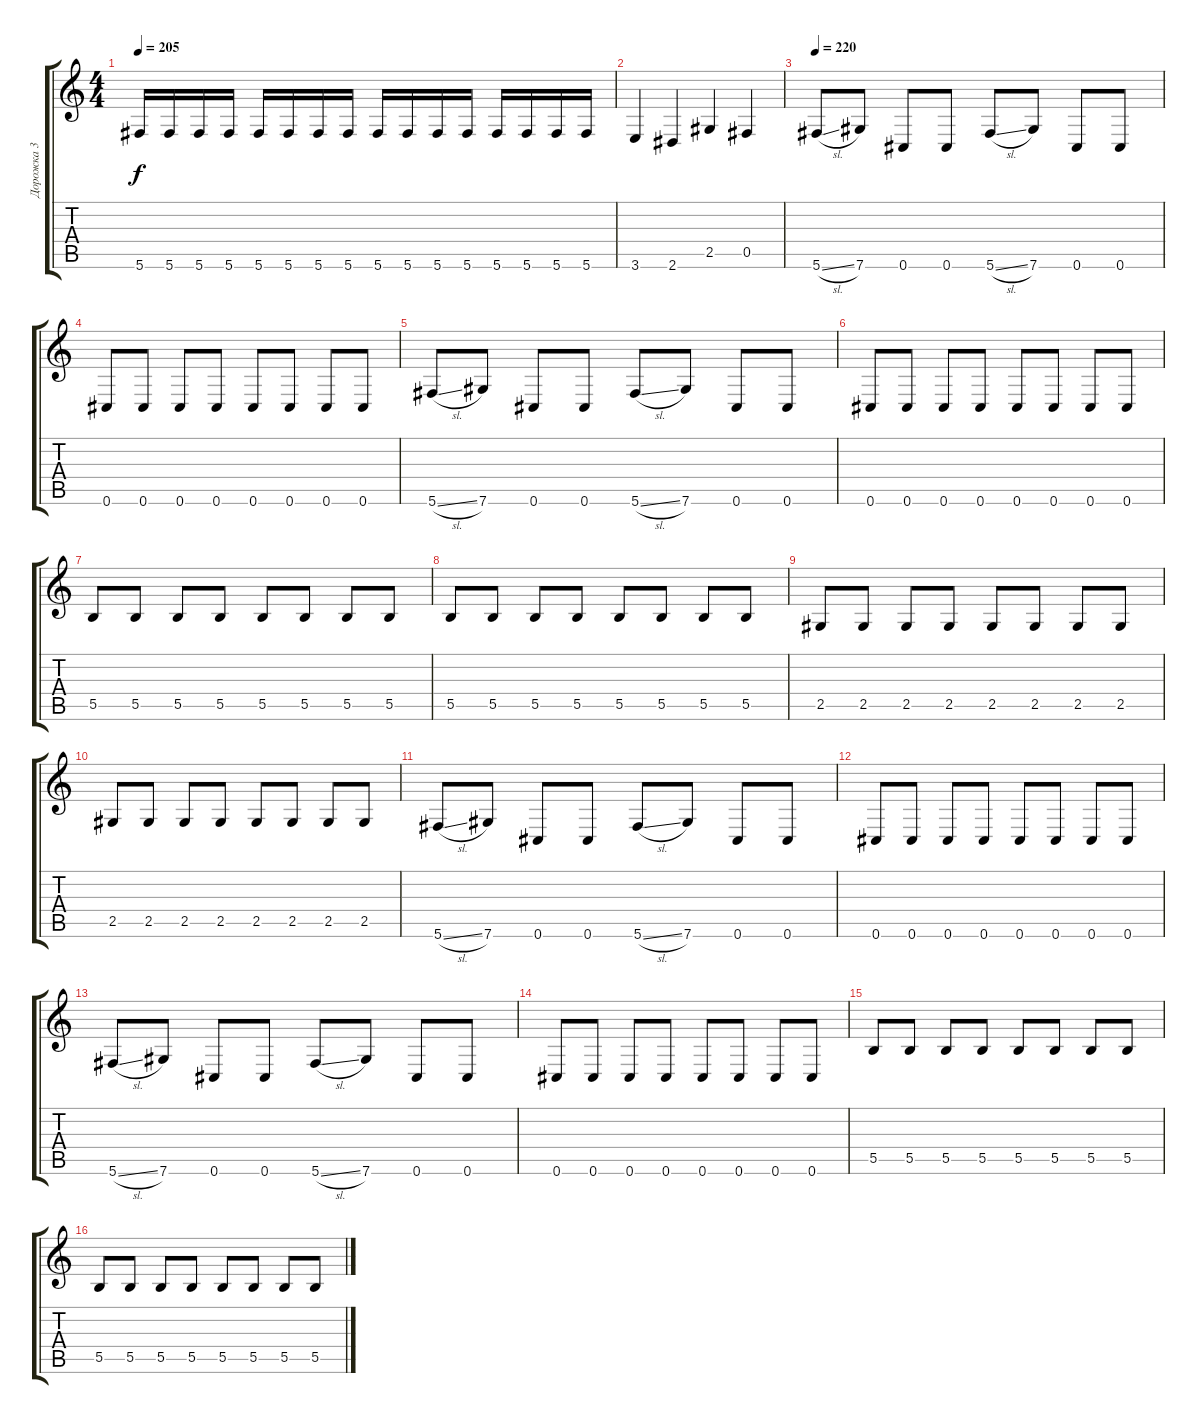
\track ("Дорожка 3" "Дорожка 3") {instrument electricbassfinger}
\staff {score tabs}
\tuning (Db4 Ab3 E3 B2 Gb2 Db2) {hide}
\ts (4 4)
\tempo 205
\clef g2
\ks c
5.6.16{dy f} 5.6.16 5.6.16 5.6.16 5.6.16 5.6.16 5.6.16 5.6.16 5.6.16 5.6.16 5.6.16 5.6.16 5.6.16 5.6.16 5.6.16 5.6.16 |
3.6.4 2.6.4 2.5.4 0.5.4 |
\tempo 220
5.6{sl}.8 7.6.8 0.6.8 0.6.8 5.6{sl}.8 7.6.8 0.6.8 0.6.8 |
0.6.8 0.6.8 0.6.8 0.6.8 0.6.8 0.6.8 0.6.8 0.6.8 |
5.6{sl}.8 7.6.8 0.6.8 0.6.8 5.6{sl}.8 7.6.8 0.6.8 0.6.8 |
0.6.8 0.6.8 0.6.8 0.6.8 0.6.8 0.6.8 0.6.8 0.6.8 |
5.5.8 5.5.8 5.5.8 5.5.8 5.5.8 5.5.8 5.5.8 5.5.8 |
5.5.8 5.5.8 5.5.8 5.5.8 5.5.8 5.5.8 5.5.8 5.5.8 |
2.5.8 2.5.8 2.5.8 2.5.8 2.5.8 2.5.8 2.5.8 2.5.8 |
2.5.8 2.5.8 2.5.8 2.5.8 2.5.8 2.5.8 2.5.8 2.5.8 |
5.6{sl}.8 7.6.8 0.6.8 0.6.8 5.6{sl}.8 7.6.8 0.6.8 0.6.8 |
0.6.8 0.6.8 0.6.8 0.6.8 0.6.8 0.6.8 0.6.8 0.6.8 |
5.6{sl}.8 7.6.8 0.6.8 0.6.8 5.6{sl}.8 7.6.8 0.6.8 0.6.8 |
0.6.8 0.6.8 0.6.8 0.6.8 0.6.8 0.6.8 0.6.8 0.6.8 |
5.5.8 5.5.8 5.5.8 5.5.8 5.5.8 5.5.8 5.5.8 5.5.8 |
5.5.8 5.5.8 5.5.8 5.5.8 5.5.8 5.5.8 5.5.8 5.5.8
